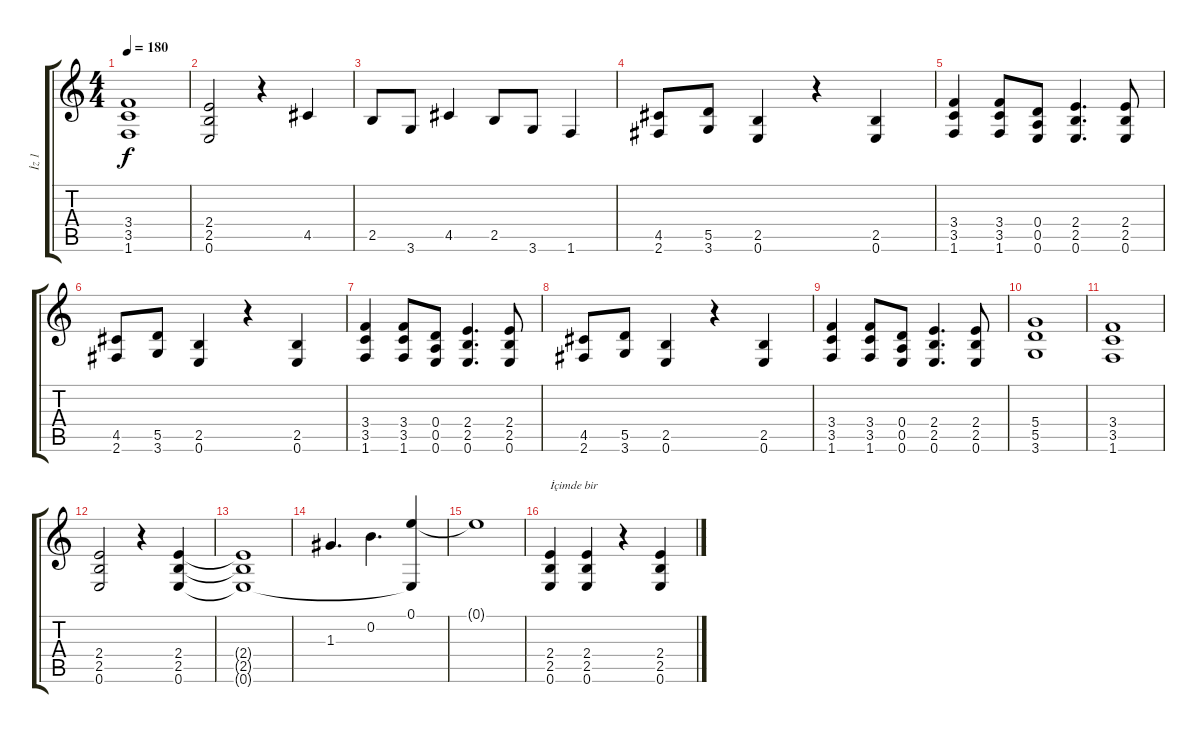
\track ("İz 1" "İz 1") {instrument distortionguitar}
\staff {score tabs}
\tuning (E4 B3 G3 D3 A2 E2) {hide}
\ts (4 4)
\tempo 180
\clef g2
\ks c
(3.4 3.5 1.6).1{dy f} |
(2.4 2.5 0.6).2 r.4 4.5.4 |
2.5.8 3.6.8 4.5.4 2.5.8 3.6.8 1.6.4 |
(4.5 2.6).8 (5.5 3.6).8 (2.5 0.6).4 r.4 (2.5 0.6).4 |
(3.4 3.5 1.6).4 (3.4 3.5 1.6).8 (0.4 0.5 0.6).8 (2.4 2.5 0.6).4{d} (2.4 2.5 0.6).8 |
(4.5 2.6).8 (5.5 3.6).8 (2.5 0.6).4 r.4 (2.5 0.6).4 |
(3.4 3.5 1.6).4 (3.4 3.5 1.6).8 (0.4 0.5 0.6).8 (2.4 2.5 0.6).4{d} (2.4 2.5 0.6).8 |
(4.5 2.6).8 (5.5 3.6).8 (2.5 0.6).4 r.4 (2.5 0.6).4 |
(3.4 3.5 1.6).4 (3.4 3.5 1.6).8 (0.4 0.5 0.6).8 (2.4 2.5 0.6).4{d} (2.4 2.5 0.6).8 |
(5.4 5.5 3.6).1 |
(3.4 3.5 1.6).1 |
(2.4 2.5 0.6).2 r.4 (2.4 2.5 0.6).4 |
(2.4{t} 2.5{t} 0.6{t}).1 |
1.3.4{d} 0.2.4{d} (0.1 0.6{t}).4 |
0.1{t}.1 |
(2.4 2.5 0.6).4{txt "İçimde bir"} (2.4 2.5 0.6).4 r.4 (2.4 2.5 0.6).4
